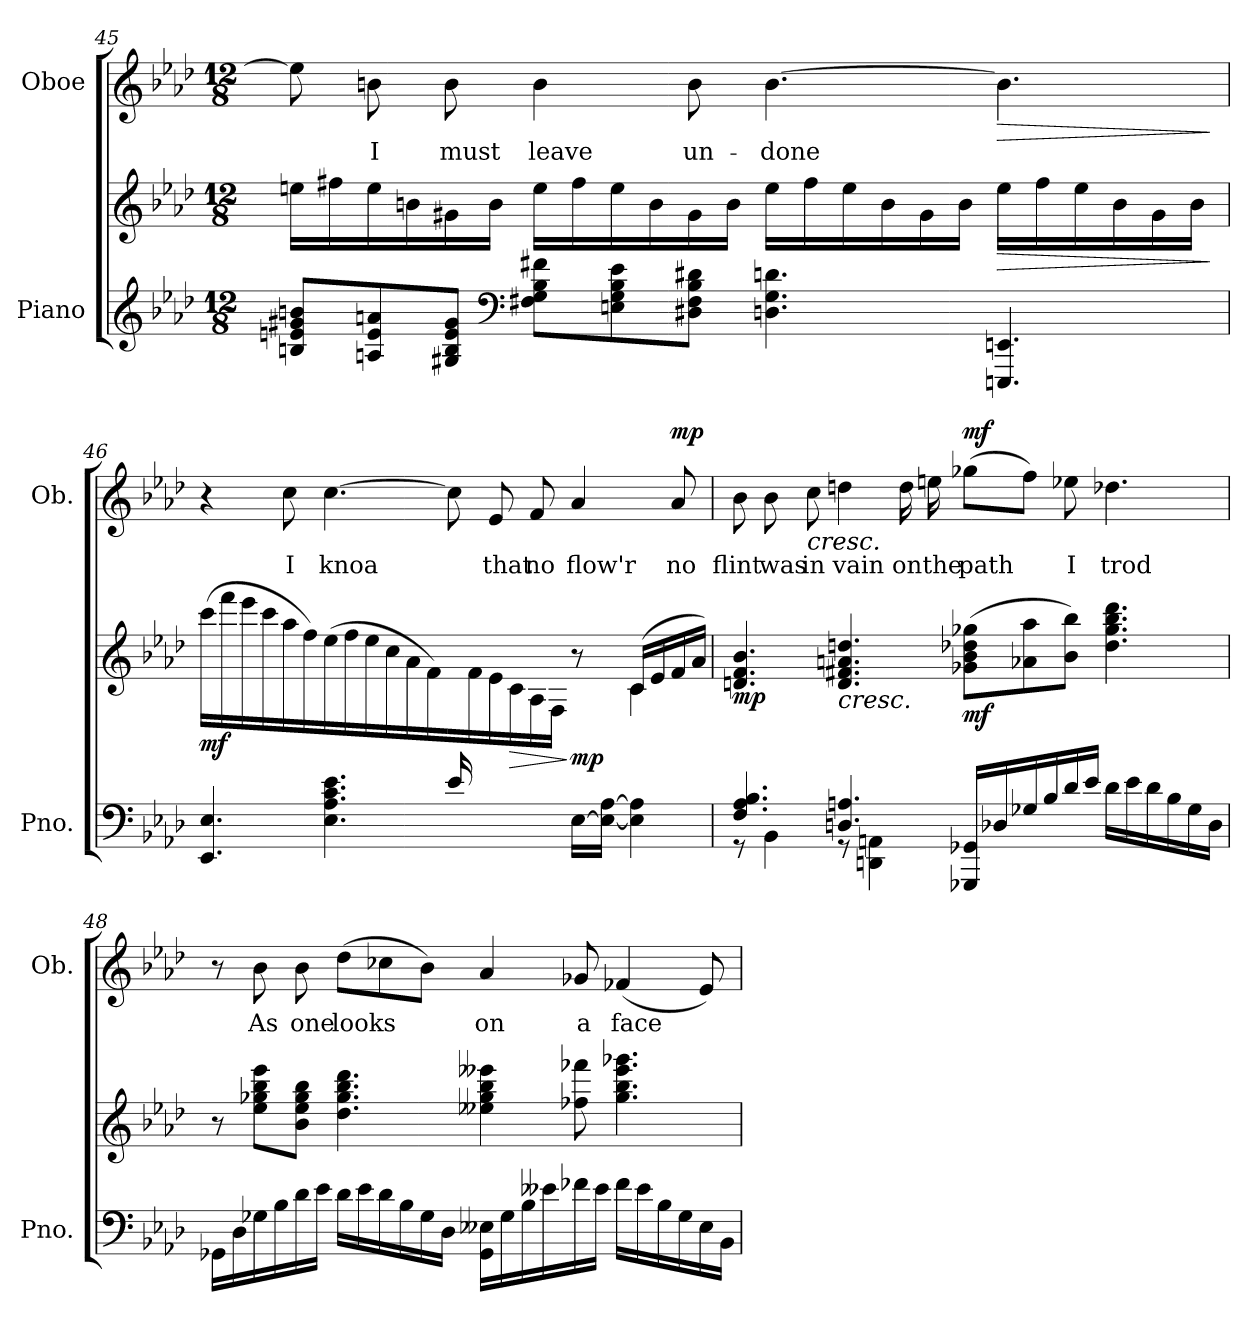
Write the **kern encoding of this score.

**kern	**kern	**dynam	**kern	**text	**dynam
*part2	*part2	*part2	*part1	*part1	*part1
*staff3	*staff2	*staff2/3	*staff1	*staff1	*staff1
*I"Piano	*	*	*I"Oboe	*	*
*I'Pno.	*	*	*I'Ob.	*	*
!!LO:LB:g=z
*clefG2	*clefG2	*	*clefG2	*	*
*k[b-e-a-d-]	*k[b-e-a-d-]	*	*k[b-e-a-d-]	*	*
*M12/8	*M12/8	*	*M12/8	*	*
=45	=45	=45	=45	=45	=45
8Bn/ 8en/ 8g#X/ 8bn/L	16een\LL	.	8ee\]	.	.
.	16ff#X\	.	.	.	.
!	!	!	!	!LO:LY:b	!
8An/ 8e/ 8an/	16ee\	.	8bn\	I	.
.	16bn\	.	.	.	.
!	!	!	!	!LO:LY:b	!
8G#X/ 8B/ 8e/ 8g#/J	16g#X\	.	8b\	must	.
.	16b\JJ	.	.	.	.
*clefF4	*	*	*	*	*
!	!	!	!	!LO:LY:b	!
8F#X\ 8G#\ 8B\ 8f#X\L	16ee\LL	.	4b\	leave	.
.	16ff#\	.	.	.	.
8En\ 8G#\ 8B\ 8e\	16ee\	.	.	.	.
.	16b\	.	.	.	.
!	!	!	!	!LO:LY:b	!
8D#X\ 8F#\ 8B\ 8d#X\J	16g#\	.	8b\	un-	.
.	16b\JJ	.	.	.	.
!	!	!	!	!LO:LY:b	!
4.Dn\ 4.G#\ 4.dn\	16ee\LL	.	[4.b\	-done	.
.	16ff#\	.	.	.	.
.	16ee\	.	.	.	.
.	16b\	.	.	.	.
.	16g#\	.	.	.	.
.	16b\JJ	.	.	.	.
!	!	!LO:HP:b	!	!	!LO:HP:b
4.EEEn/ 4.EEn/	16ee\LL	>	4.b\]	.	>
.	16ff#\	.	.	.	.
.	16ee\	.	.	.	.
.	16b\	.	.	.	.
.	16g#\	.	.	.	.
.	16b\JJ	.	.	.	.
.	.	]	.	.	]
!!LO:LB:g=z
=46	=46	=46	=46	=46	=46
*^	*^	*	*	*	*
!	!	!	!	!LO:DY:b	!	!	!
2.ryy	4.EE-/ 4.E-/	(16ccc\LL	4ryy	mf	4r	.	.
.	.	16fff\	.	.	.	.	.
.	.	16eee-\	.	.	.	.	.
.	.	16ccc\	.	.	.	.	.
*	*	*v	*v	*	*	*	*
!	!	!	!	!	!LO:LY:b	!
.	.	16aa-\	.	8cc\	I	.
.	.	16ff\JJ)	.	.	.	.
!	!	!	!	!	!LO:LY:b	!
.	4.E-\ 4.A-\ 4.c\ 4.e-\	(16ee-\LL	.	[4.cc\	knoa	.
.	.	16ff\	.	.	.	.
.	.	16ee-\	.	.	.	.
.	.	16cc\	.	.	.	.
.	.	16a-\	.	.	.	.
.	.	16f\JJ)	.	.	.	.
(16e-/LL	4ryy	16ryy	.	8cc\]	.	.
2ryy	.	16f\	.	.	.	.
!	!	!	!	!	!LO:LY:b	!
.	.	16e-\	.	8e-/	that	.
!	!	!	!LO:HP:b	!	!	!
.	.	16c\	>	.	.	.
!	!	!	!	!	!LO:LY:b	!
.	8ryy	16A-\	.	8f/	no	.
.	.	16F\JJ)	.	.	.	.
!	!	!	!LO:DY:n=1:b	!	!LO:LY:b	!
.	[16E-\LL	8r	] mp	4a-/	flow'r	.
.	16E-\_ [16A-\JJ	.	.	.	.	.
*	*	*^	*	*	*	*
.	4E-\] 4A-\]	(16c/LL	4c\	.	.	.	.
8.ryy	.	16e-/	.	.	.	.	.
!	!	!	!	!	!	!LO:LY:b	!LO:DY:b
.	.	16f/	.	.	8a-/	no	mp
.	.	16a-/JJ)	.	.	.	.	.
*	*	*v	*v	*	*	*	*
!!LO:PB:g=z
=47	=47	=47	=47	=47	=47	=47
!	!	!	!LO:DY:b	!	!LO:LY:b	!
4.F/ 4.A-/ 4.B-/	8r	4.dn/ 4.f/ 4.b-/	mp	8b-\	flint	.
!	!	!	!	!	!LO:LY:b	!
.	4BB-\	.	.	8b-\	was	.
!	!	!	!	!LO:TX:b:i:t=cresc.	!	!
!	!	!	!	!	!LO:LY:b	!
.	.	.	.	8cc\	in	.
!	!	!LO:TX:b:i:t=cresc.	!	!	!	!
!	!	!	!	!	!LO:LY:b	!
4.Dn/ 4.An/	8r	4.d/ 4.f#X/ 4.an/ 4.ddn/	.	4ddn\	vain	.
.	4DDn\ 4AAn\	.	.	.	.	.
!	!	!	!	!	!LO:LY:b	!
.	.	.	.	16dd\	on	.
!	!	!	!	!	!LO:LY:b	!
.	.	.	.	16een\	the	.
!	!	!	!LO:DY:b	!	!LO:LY:b	!LO:DY:b
16GGG-X/ 16GG-X/LL	2.ryy	(8g-X\ 8b-\ 8dd-X\ 8gg-X\L	mf	(8gg-X\L	path	mf
16D-X/	.	.	.	.	.	.
16G-X/	.	8a-X\ 8aa-\	.	8ff\J)	.	.
16B-/	.	.	.	.	.	.
!	!	!	!	!	!LO:LY:b	!
16d-/	.	8b-\ 8bb-\J)	.	8ee-X\	I	.
16e-/JJ	.	.	.	.	.	.
!	!	!	!	!	!LO:LY:b	!
16d-\LL	.	4.dd-\ 4.gg-\ 4.bb-\ 4.ddd-\	.	4.dd-X\	trod	.
16e-\	.	.	.	.	.	.
16d-\	.	.	.	.	.	.
16B-\	.	.	.	.	.	.
16G-\	.	.	.	.	.	.
16D-\JJ	.	.	.	.	.	.
*v	*v	*	*	*	*	*
!!LO:LB:g=z
=48	=48	=48	=48	=48	=48
16GG-X\LL	8r	.	8r	.	.
16D-\	.	.	.	.	.
!	!	!	!	!LO:LY:b	!
16G-X\	8ee-\ 8gg-X\ 8bb-\ 8eee-\L	.	8b-\	As	.
16B-\	.	.	.	.	.
!	!	!	!	!LO:LY:b	!
16d-\	8b-\ 8ee-\ 8gg-\ 8bb-\J	.	8b-\	one	.
16e-\JJ	.	.	.	.	.
!	!	!	!	!LO:LY:b	!
16d-\LL	4.dd-\ 4.gg-\ 4.bb-\ 4.ddd-\	.	(8dd-\L	looks	.
16e-\	.	.	.	.	.
16d-\	.	.	8cc-X\	.	.
16B-\	.	.	.	.	.
16G-\	.	.	8b-\J)	.	.
16D-\JJ	.	.	.	.	.
!	!	!	!	!LO:LY:b	!
16GG-\ 16E--X\LL	4ee--X\ 4gg-\ 4bb-\ 4eee--X\	.	4a-/	on	.
16G-\	.	.	.	.	.
16B-\	.	.	.	.	.
16e--X\	.	.	.	.	.
!	!	!	!	!LO:LY:b	!
16f-X\	8ff-X\ 8fff-X\	.	8g-X/	a	.
16e--\JJ	.	.	.	.	.
!	!	!	!	!LO:LY:b	!
16f-\LL	4.gg-\ 4.bb-\ 4.eee--\ 4.ggg-X\	.	(4f-X/	face	.
16e--\	.	.	.	.	.
16B-\	.	.	.	.	.
16G-\	.	.	.	.	.
16E--\	.	.	8e-/)	.	.
16BB-\JJ	.	.	.	.	.
=	=	=	=	=	=
*-	*-	*-	*-	*-	*-
